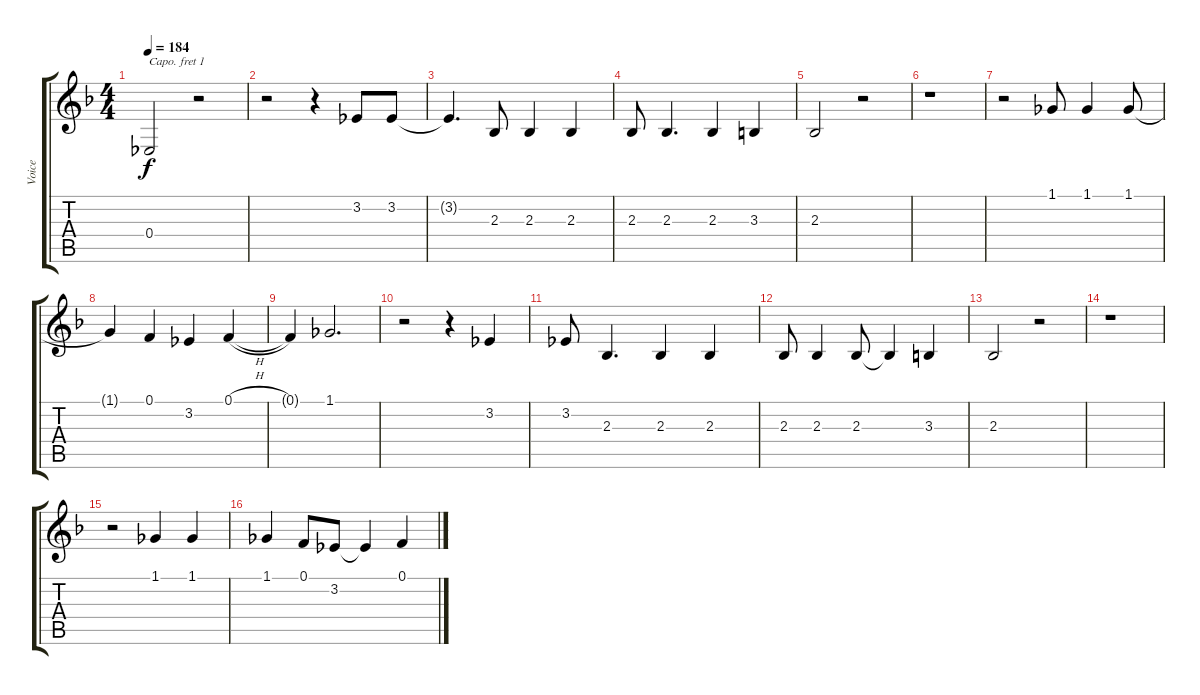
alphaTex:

\track ("Voice" "Voice") {instrument mutedtrumpet}
\staff {score tabs}
\capo 1
\tuning (E4 B3 G3 D3 A2 E2) {hide}
\ts (4 4)
\tempo 184
\clef g2
\ks f
0.4.2{dy f} r.2 |
r.2 r.4 3.2.8 3.2.8 |
3.2{t}.4{d} 2.3.8 2.3.4 2.3.4 |
2.3.8 2.3.4{d} 2.3.4 3.3.4 |
2.3.2 r.2 |
r.1 |
r.2 1.1.8 1.1.4 1.1.8 |
1.1{t}.4 0.1.4 3.2.4 0.1{h}.4 |
0.1{t}.4 1.1.2{d} |
r.2 r.4 3.2.4 |
3.2.8 2.3.4{d} 2.3.4 2.3.4 |
2.3.8 2.3.4 2.3.8 2.3{t}.4 3.3.4 |
2.3.2 r.2 |
r.1 |
r.2 1.1.4 1.1.4 |
1.1.4 0.1.8 3.2.8 3.2{t}.4 0.1{h}.4
